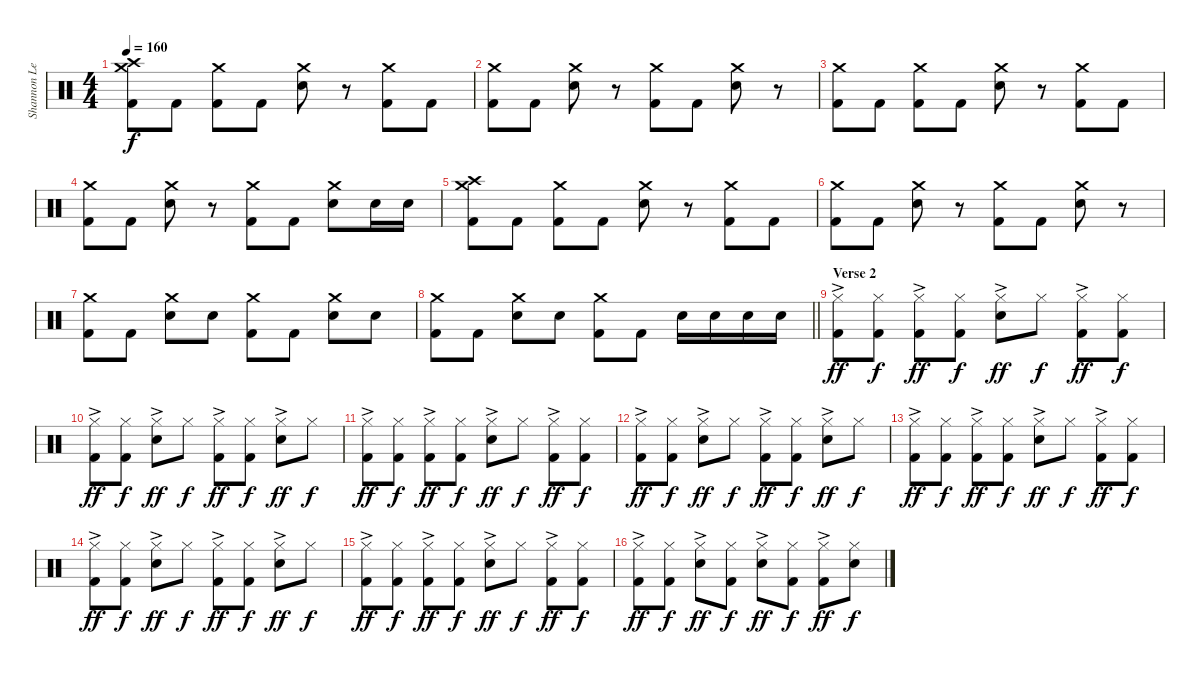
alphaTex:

\track ("Shannon Leto (Drums)" "Shannon Le") {instrument percussion}
\staff {score}
\articulation defaults
\ts (4 4)
\tempo 160
\clef neutral
\ks c
("Crash medium (hit)" "Crash high (hit)" "Kick (hit) 2").8{dy f} "Kick (hit) 2".8 ("Crash medium (hit)" "Kick (hit) 2").8 "Kick (hit) 2".8 ("Crash medium (hit)" "Electric Snare (hit)").8 r.8 ("Crash medium (hit)" "Kick (hit) 2").8 "Kick (hit) 2".8 |
("Crash medium (hit)" "Kick (hit) 2").8 "Kick (hit) 2".8 ("Crash medium (hit)" "Electric Snare (hit)").8 r.8 ("Crash medium (hit)" "Kick (hit) 2").8 "Kick (hit) 2".8 ("Crash medium (hit)" "Electric Snare (hit)").8 r.8 |
("Crash medium (hit)" "Kick (hit) 2").8 "Kick (hit) 2".8 ("Crash medium (hit)" "Kick (hit) 2").8 "Kick (hit) 2".8 ("Crash medium (hit)" "Electric Snare (hit)").8 r.8 ("Crash medium (hit)" "Kick (hit) 2").8 "Kick (hit) 2".8 |
("Crash medium (hit)" "Kick (hit) 2").8 "Kick (hit) 2".8 ("Crash medium (hit)" "Electric Snare (hit)").8 r.8 ("Crash medium (hit)" "Kick (hit) 2").8 "Kick (hit) 2".8 ("Crash medium (hit)" "Electric Snare (hit)").8 "Electric Snare (hit)".16 "Electric Snare (hit)".16 |
("Crash medium (hit)" "Crash high (hit)" "Kick (hit) 2").8 "Kick (hit) 2".8 ("Crash medium (hit)" "Kick (hit) 2").8 "Kick (hit) 2".8 ("Crash medium (hit)" "Electric Snare (hit)").8 r.8 ("Crash medium (hit)" "Kick (hit) 2").8 "Kick (hit) 2".8 |
("Crash medium (hit)" "Kick (hit) 2").8 "Kick (hit) 2".8 ("Crash medium (hit)" "Electric Snare (hit)").8 r.8 ("Crash medium (hit)" "Kick (hit) 2").8 "Kick (hit) 2".8 ("Crash medium (hit)" "Electric Snare (hit)").8 r.8 |
("Crash medium (hit)" "Kick (hit) 2").8 "Kick (hit) 2".8 ("Crash medium (hit)" "Electric Snare (hit)").8 "Electric Snare (hit)".8 ("Crash medium (hit)" "Kick (hit) 2").8 "Kick (hit) 2".8 ("Crash medium (hit)" "Electric Snare (hit)").8 "Electric Snare (hit)".8 |
\barLineRight lightlight
("Crash medium (hit)" "Kick (hit) 2").8 "Kick (hit) 2".8 ("Crash medium (hit)" "Electric Snare (hit)").8 "Electric Snare (hit)".8 ("Crash medium (hit)" "Kick (hit) 2").8 "Kick (hit) 2".8 "Electric Snare (hit)".16 "Electric Snare (hit)".16 "Electric Snare (hit)".16 "Electric Snare (hit)".16 |
\section ("" "Verse 2")
("Hi-Hat (closed)"{ac} "Kick (hit) 2").8{dy ff} ("Hi-Hat (closed)" "Kick (hit) 2").8{dy f} ("Hi-Hat (closed)"{ac} "Kick (hit) 2").8{dy ff} ("Hi-Hat (closed)" "Kick (hit) 2").8{dy f} ("Hi-Hat (closed)"{ac} "Electric Snare (hit)").8{dy ff} "Hi-Hat (closed)".8{dy f} ("Hi-Hat (closed)"{ac} "Kick (hit) 2").8{dy ff} ("Hi-Hat (closed)" "Kick (hit) 2").8{dy f} |
("Hi-Hat (closed)"{ac} "Kick (hit) 2").8{dy ff} ("Hi-Hat (closed)" "Kick (hit) 2").8{dy f} ("Hi-Hat (closed)"{ac} "Electric Snare (hit)").8{dy ff} "Hi-Hat (closed)".8{dy f} ("Hi-Hat (closed)"{ac} "Kick (hit) 2").8{dy ff} ("Hi-Hat (closed)" "Kick (hit) 2").8{dy f} ("Hi-Hat (closed)"{ac} "Electric Snare (hit)").8{dy ff} "Hi-Hat (closed)".8{dy f} |
("Hi-Hat (closed)"{ac} "Kick (hit) 2").8{dy ff} ("Hi-Hat (closed)" "Kick (hit) 2").8{dy f} ("Hi-Hat (closed)"{ac} "Kick (hit) 2").8{dy ff} ("Hi-Hat (closed)" "Kick (hit) 2").8{dy f} ("Hi-Hat (closed)"{ac} "Electric Snare (hit)").8{dy ff} "Hi-Hat (closed)".8{dy f} ("Hi-Hat (closed)"{ac} "Kick (hit) 2").8{dy ff} ("Hi-Hat (closed)" "Kick (hit) 2").8{dy f} |
("Hi-Hat (closed)"{ac} "Kick (hit) 2").8{dy ff} ("Hi-Hat (closed)" "Kick (hit) 2").8{dy f} ("Hi-Hat (closed)"{ac} "Electric Snare (hit)").8{dy ff} "Hi-Hat (closed)".8{dy f} ("Hi-Hat (closed)"{ac} "Kick (hit) 2").8{dy ff} ("Hi-Hat (closed)" "Kick (hit) 2").8{dy f} ("Hi-Hat (closed)"{ac} "Electric Snare (hit)").8{dy ff} "Hi-Hat (closed)".8{dy f} |
("Hi-Hat (closed)"{ac} "Kick (hit) 2").8{dy ff} ("Hi-Hat (closed)" "Kick (hit) 2").8{dy f} ("Hi-Hat (closed)"{ac} "Kick (hit) 2").8{dy ff} ("Hi-Hat (closed)" "Kick (hit) 2").8{dy f} ("Hi-Hat (closed)"{ac} "Electric Snare (hit)").8{dy ff} "Hi-Hat (closed)".8{dy f} ("Hi-Hat (closed)"{ac} "Kick (hit) 2").8{dy ff} ("Hi-Hat (closed)" "Kick (hit) 2").8{dy f} |
("Hi-Hat (closed)"{ac} "Kick (hit) 2").8{dy ff} ("Hi-Hat (closed)" "Kick (hit) 2").8{dy f} ("Hi-Hat (closed)"{ac} "Electric Snare (hit)").8{dy ff} "Hi-Hat (closed)".8{dy f} ("Hi-Hat (closed)"{ac} "Kick (hit) 2").8{dy ff} ("Hi-Hat (closed)" "Kick (hit) 2").8{dy f} ("Hi-Hat (closed)"{ac} "Electric Snare (hit)").8{dy ff} "Hi-Hat (closed)".8{dy f} |
("Hi-Hat (closed)"{ac} "Kick (hit) 2").8{dy ff} ("Hi-Hat (closed)" "Kick (hit) 2").8{dy f} ("Hi-Hat (closed)"{ac} "Kick (hit) 2").8{dy ff} ("Hi-Hat (closed)" "Kick (hit) 2").8{dy f} ("Hi-Hat (closed)"{ac} "Electric Snare (hit)").8{dy ff} "Hi-Hat (closed)".8{dy f} ("Hi-Hat (closed)"{ac} "Kick (hit) 2").8{dy ff} ("Hi-Hat (closed)" "Kick (hit) 2").8{dy f} |
("Hi-Hat (closed)"{ac} "Kick (hit) 2").8{dy ff} ("Hi-Hat (closed)" "Kick (hit) 2").8{dy f} ("Hi-Hat (closed)"{ac} "Electric Snare (hit)").8{dy ff} ("Hi-Hat (closed)" "Kick (hit) 2").8{dy f} ("Hi-Hat (closed)"{ac} "Electric Snare (hit)").8{dy ff} ("Hi-Hat (closed)" "Kick (hit) 2").8{dy f} ("Hi-Hat (closed)"{ac} "Kick (hit) 2").8{dy ff} ("Hi-Hat (closed)" "Electric Snare (hit)").8{dy f}
